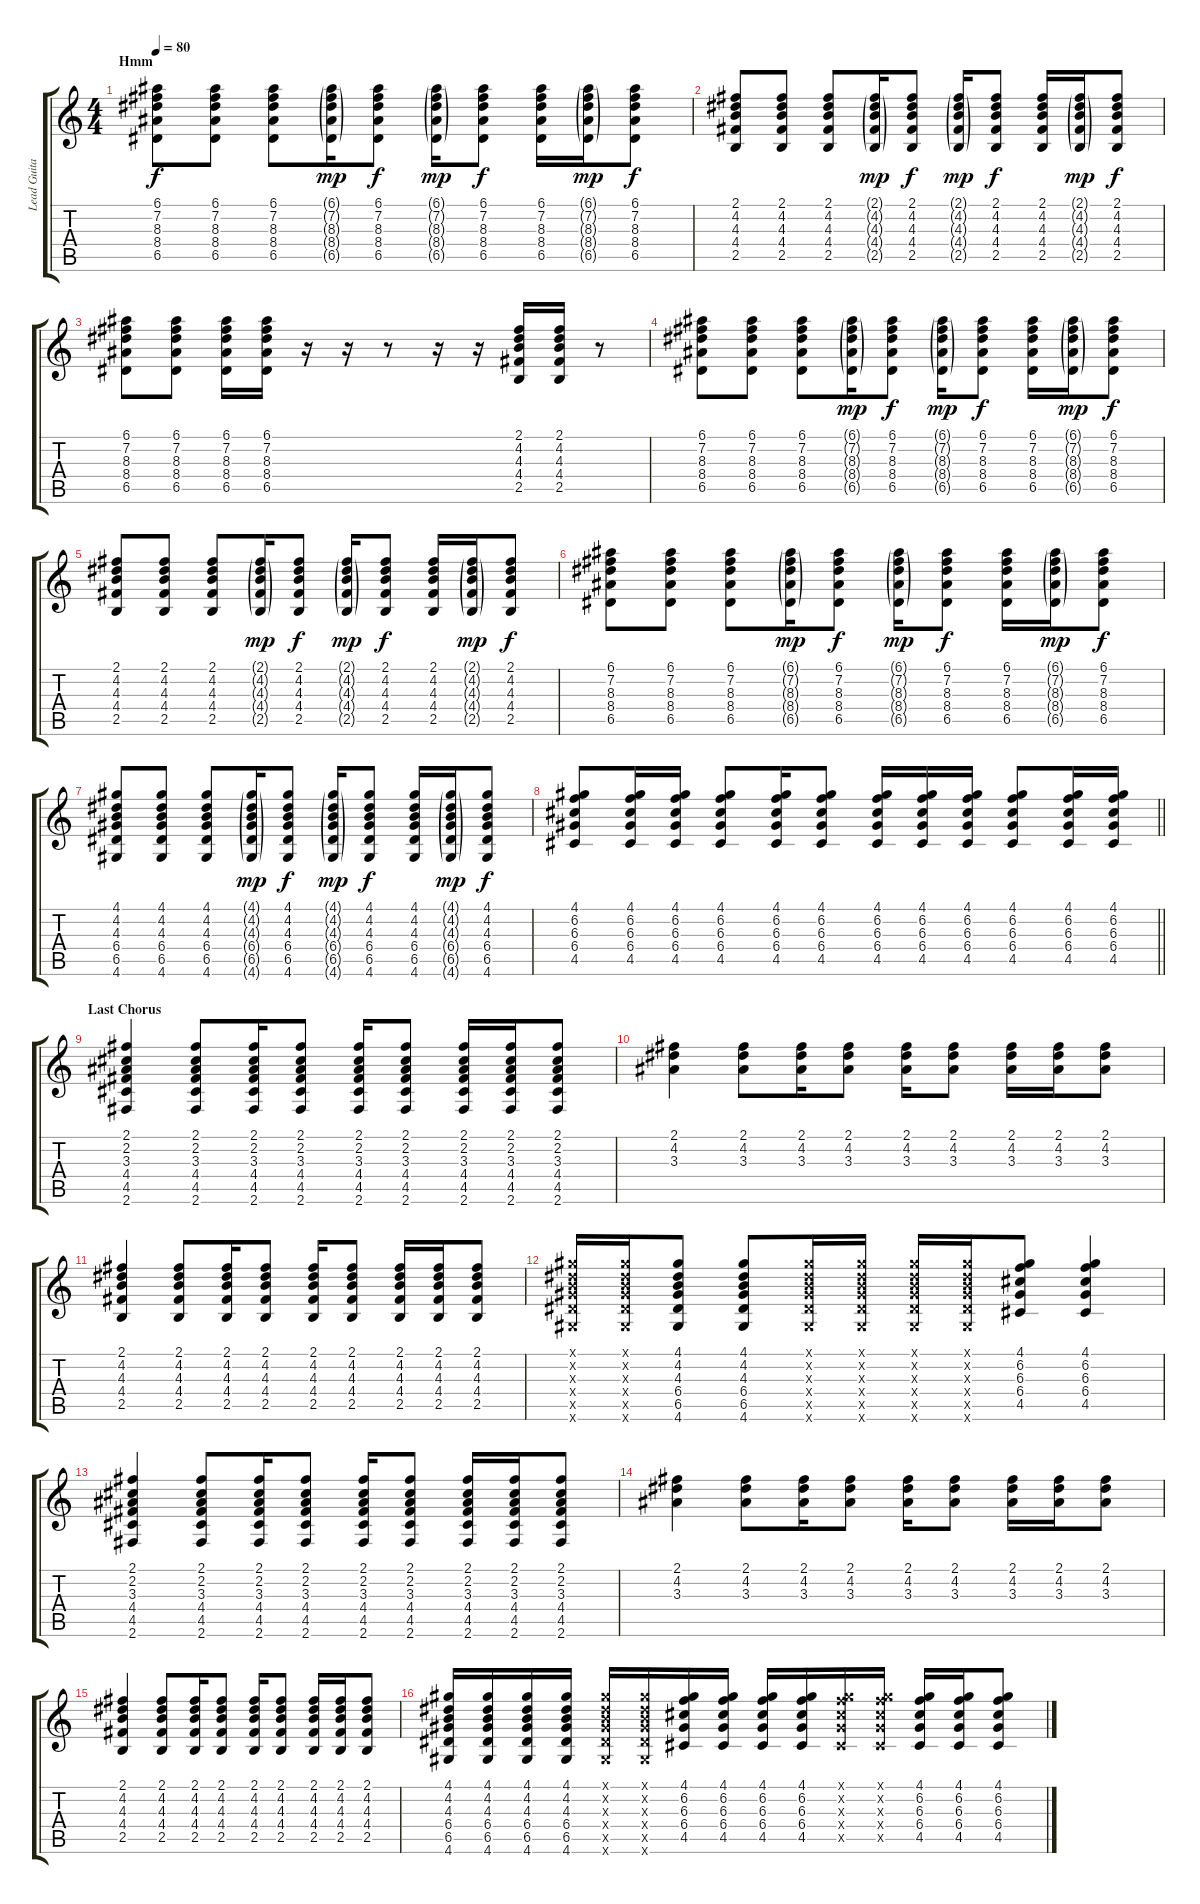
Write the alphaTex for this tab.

\track ("Lead Guitar" "Lead Guita") {instrument acousticguitarsteel}
\staff {score tabs}
\tuning (E4 B3 G3 D3 A2 E2) {hide}
\ts (4 4)
\section ("" "Hmm")
\tempo 80
\clef g2
\ks c
(6.1 7.2 8.3 8.4 6.5).8{dy f} (6.1 7.2 8.3 8.4 6.5).8 (6.1 7.2 8.3 8.4 6.5).8 (6.1{g} 7.2{g} 8.3{g} 8.4{g} 6.5{g}).16{dy mp} (6.1 7.2 8.3 8.4 6.5).8{dy f} (6.1{g} 7.2{g} 8.3{g} 8.4{g} 6.5{g}).16{dy mp} (6.1 7.2 8.3 8.4 6.5).8{dy f} (6.1 7.2 8.3 8.4 6.5).16 (6.1{g} 7.2{g} 8.3{g} 8.4{g} 6.5{g}).16{dy mp} (6.1 7.2 8.3 8.4 6.5).8{dy f} |
(2.1 4.2 4.3 4.4 2.5).8 (2.1 4.2 4.3 4.4 2.5).8 (2.1 4.2 4.3 4.4 2.5).8 (2.1{g} 4.2{g} 4.3{g} 4.4{g} 2.5{g}).16{dy mp} (2.1 4.2 4.3 4.4 2.5).8{dy f} (2.1{g} 4.2{g} 4.3{g} 4.4{g} 2.5{g}).16{dy mp} (2.1 4.2 4.3 4.4 2.5).8{dy f} (2.1 4.2 4.3 4.4 2.5).16 (2.1{g} 4.2{g} 4.3{g} 4.4{g} 2.5{g}).16{dy mp} (2.1 4.2 4.3 4.4 2.5).8{dy f} |
(6.1 7.2 8.3 8.4 6.5).8 (6.1 7.2 8.3 8.4 6.5).8 (6.1 7.2 8.3 8.4 6.5).16 (6.1 7.2 8.3 8.4 6.5).16 r.16 r.16 r.8 r.16 r.16 (2.1 4.2 4.3 4.4 2.5).16 (2.1 4.2 4.3 4.4 2.5).16 r.8 |
(6.1 7.2 8.3 8.4 6.5).8 (6.1 7.2 8.3 8.4 6.5).8 (6.1 7.2 8.3 8.4 6.5).8 (6.1{g} 7.2{g} 8.3{g} 8.4{g} 6.5{g}).16{dy mp} (6.1 7.2 8.3 8.4 6.5).8{dy f} (6.1{g} 7.2{g} 8.3{g} 8.4{g} 6.5{g}).16{dy mp} (6.1 7.2 8.3 8.4 6.5).8{dy f} (6.1 7.2 8.3 8.4 6.5).16 (6.1{g} 7.2{g} 8.3{g} 8.4{g} 6.5{g}).16{dy mp} (6.1 7.2 8.3 8.4 6.5).8{dy f} |
(2.1 4.2 4.3 4.4 2.5).8 (2.1 4.2 4.3 4.4 2.5).8 (2.1 4.2 4.3 4.4 2.5).8 (2.1{g} 4.2{g} 4.3{g} 4.4{g} 2.5{g}).16{dy mp} (2.1 4.2 4.3 4.4 2.5).8{dy f} (2.1{g} 4.2{g} 4.3{g} 4.4{g} 2.5{g}).16{dy mp} (2.1 4.2 4.3 4.4 2.5).8{dy f} (2.1 4.2 4.3 4.4 2.5).16 (2.1{g} 4.2{g} 4.3{g} 4.4{g} 2.5{g}).16{dy mp} (2.1 4.2 4.3 4.4 2.5).8{dy f} |
(6.1 7.2 8.3 8.4 6.5).8 (6.1 7.2 8.3 8.4 6.5).8 (6.1 7.2 8.3 8.4 6.5).8 (6.1{g} 7.2{g} 8.3{g} 8.4{g} 6.5{g}).16{dy mp} (6.1 7.2 8.3 8.4 6.5).8{dy f} (6.1{g} 7.2{g} 8.3{g} 8.4{g} 6.5{g}).16{dy mp} (6.1 7.2 8.3 8.4 6.5).8{dy f} (6.1 7.2 8.3 8.4 6.5).16 (6.1{g} 7.2{g} 8.3{g} 8.4{g} 6.5{g}).16{dy mp} (6.1 7.2 8.3 8.4 6.5).8{dy f} |
(4.1 4.2 4.3 6.4 6.5 4.6).8 (4.1 4.2 4.3 6.4 6.5 4.6).8 (4.1 4.2 4.3 6.4 6.5 4.6).8 (4.1{g} 4.2{g} 4.3{g} 6.4{g} 6.5{g} 4.6{g}).16{dy mp} (4.1 4.2 4.3 6.4 6.5 4.6).8{dy f} (4.1{g} 4.2{g} 4.3{g} 6.4{g} 6.5{g} 4.6{g}).16{dy mp} (4.1 4.2 4.3 6.4 6.5 4.6).8{dy f} (4.1 4.2 4.3 6.4 6.5 4.6).16 (4.1{g} 4.2{g} 4.3{g} 6.4{g} 6.5{g} 4.6{g}).16{dy mp} (4.1 4.2 4.3 6.4 6.5 4.6).8{dy f} |
\barLineRight lightlight
(4.1 6.2 6.3 6.4 4.5).8 (4.1 6.2 6.3 6.4 4.5).16 (4.1 6.2 6.3 6.4 4.5).16 (4.1 6.2 6.3 6.4 4.5).8 (4.1 6.2 6.3 6.4 4.5).16 (4.1 6.2 6.3 6.4 4.5).8 (4.1 6.2 6.3 6.4 4.5).16 (4.1 6.2 6.3 6.4 4.5).16 (4.1 6.2 6.3 6.4 4.5).16 (4.1 6.2 6.3 6.4 4.5).8 (4.1 6.2 6.3 6.4 4.5).16 (4.1 6.2 6.3 6.4 4.5).16 |
\section ("" "Last Chorus")
(2.1 2.2 3.3 4.4 4.5 2.6).4 (2.1 2.2 3.3 4.4 4.5 2.6).8 (2.1 2.2 3.3 4.4 4.5 2.6).16 (2.1 2.2 3.3 4.4 4.5 2.6).8 (2.1 2.2 3.3 4.4 4.5 2.6).16 (2.1 2.2 3.3 4.4 4.5 2.6).8 (2.1 2.2 3.3 4.4 4.5 2.6).16 (2.1 2.2 3.3 4.4 4.5 2.6).16 (2.1 2.2 3.3 4.4 4.5 2.6).8 |
(2.1 4.2 3.3).4 (2.1 4.2 3.3).8 (2.1 4.2 3.3).16 (2.1 4.2 3.3).8 (2.1 4.2 3.3).16 (2.1 4.2 3.3).8 (2.1 4.2 3.3).16 (2.1 4.2 3.3).16 (2.1 4.2 3.3).8 |
(2.1 4.2 4.3 4.4 2.5).4 (2.1 4.2 4.3 4.4 2.5).8 (2.1 4.2 4.3 4.4 2.5).16 (2.1 4.2 4.3 4.4 2.5).8 (2.1 4.2 4.3 4.4 2.5).16 (2.1 4.2 4.3 4.4 2.5).8 (2.1 4.2 4.3 4.4 2.5).16 (2.1 4.2 4.3 4.4 2.5).16 (2.1 4.2 4.3 4.4 2.5).8 |
(4.1{x} 4.2{x} 4.3{x} 6.4{x} 6.5{x} 4.6{x}).16 (4.1{x} 4.2{x} 4.3{x} 6.4{x} 6.5{x} 4.6{x}).16 (4.1 4.2 4.3 6.4 6.5 4.6).8 (4.1 4.2 4.3 6.4 6.5 4.6).8 (4.1{x} 4.2{x} 4.3{x} 6.4{x} 6.5{x} 4.6{x}).16 (4.1{x} 4.2{x} 4.3{x} 6.4{x} 6.5{x} 4.6{x}).16 (4.1{x} 4.2{x} 4.3{x} 6.4{x} 6.5{x} 4.6{x}).16 (4.1{x} 4.2{x} 4.3{x} 6.4{x} 6.5{x} 4.6{x}).16 (4.1 6.2 6.3 6.4 4.5).8 (4.1 6.2 6.3 6.4 4.5).4 |
(2.1 2.2 3.3 4.4 4.5 2.6).4 (2.1 2.2 3.3 4.4 4.5 2.6).8 (2.1 2.2 3.3 4.4 4.5 2.6).16 (2.1 2.2 3.3 4.4 4.5 2.6).8 (2.1 2.2 3.3 4.4 4.5 2.6).16 (2.1 2.2 3.3 4.4 4.5 2.6).8 (2.1 2.2 3.3 4.4 4.5 2.6).16 (2.1 2.2 3.3 4.4 4.5 2.6).16 (2.1 2.2 3.3 4.4 4.5 2.6).8 |
(2.1 4.2 3.3).4 (2.1 4.2 3.3).8 (2.1 4.2 3.3).16 (2.1 4.2 3.3).8 (2.1 4.2 3.3).16 (2.1 4.2 3.3).8 (2.1 4.2 3.3).16 (2.1 4.2 3.3).16 (2.1 4.2 3.3).8 |
(2.1 4.2 4.3 4.4 2.5).4 (2.1 4.2 4.3 4.4 2.5).8 (2.1 4.2 4.3 4.4 2.5).16 (2.1 4.2 4.3 4.4 2.5).8 (2.1 4.2 4.3 4.4 2.5).16 (2.1 4.2 4.3 4.4 2.5).8 (2.1 4.2 4.3 4.4 2.5).16 (2.1 4.2 4.3 4.4 2.5).16 (2.1 4.2 4.3 4.4 2.5).8 |
(4.1 4.2 4.3 6.4 6.5 4.6).16 (4.1 4.2 4.3 6.4 6.5 4.6).16 (4.1 4.2 4.3 6.4 6.5 4.6).16 (4.1 4.2 4.3 6.4 6.5 4.6).16 (4.1{x} 4.2{x} 4.3{x} 6.4{x} 6.5{x} 4.6{x}).16 (4.1{x} 4.2{x} 4.3{x} 6.4{x} 6.5{x} 4.6{x}).16 (4.1 6.2 6.3 6.4 4.5).16 (4.1 6.2 6.3 6.4 4.5).16 (4.1 6.2 6.3 6.4 4.5).16 (4.1 6.2 6.3 6.4 4.5).16 (4.1{x} 6.2{x} 6.3{x} 6.4{x} 4.5{x}).16 (4.1{x} 6.2{x} 6.3{x} 6.4{x} 4.5{x}).16 (4.1 6.2 6.3 6.4 4.5).16 (4.1 6.2 6.3 6.4 4.5).16 (4.1 6.2 6.3 6.4 4.5).8
